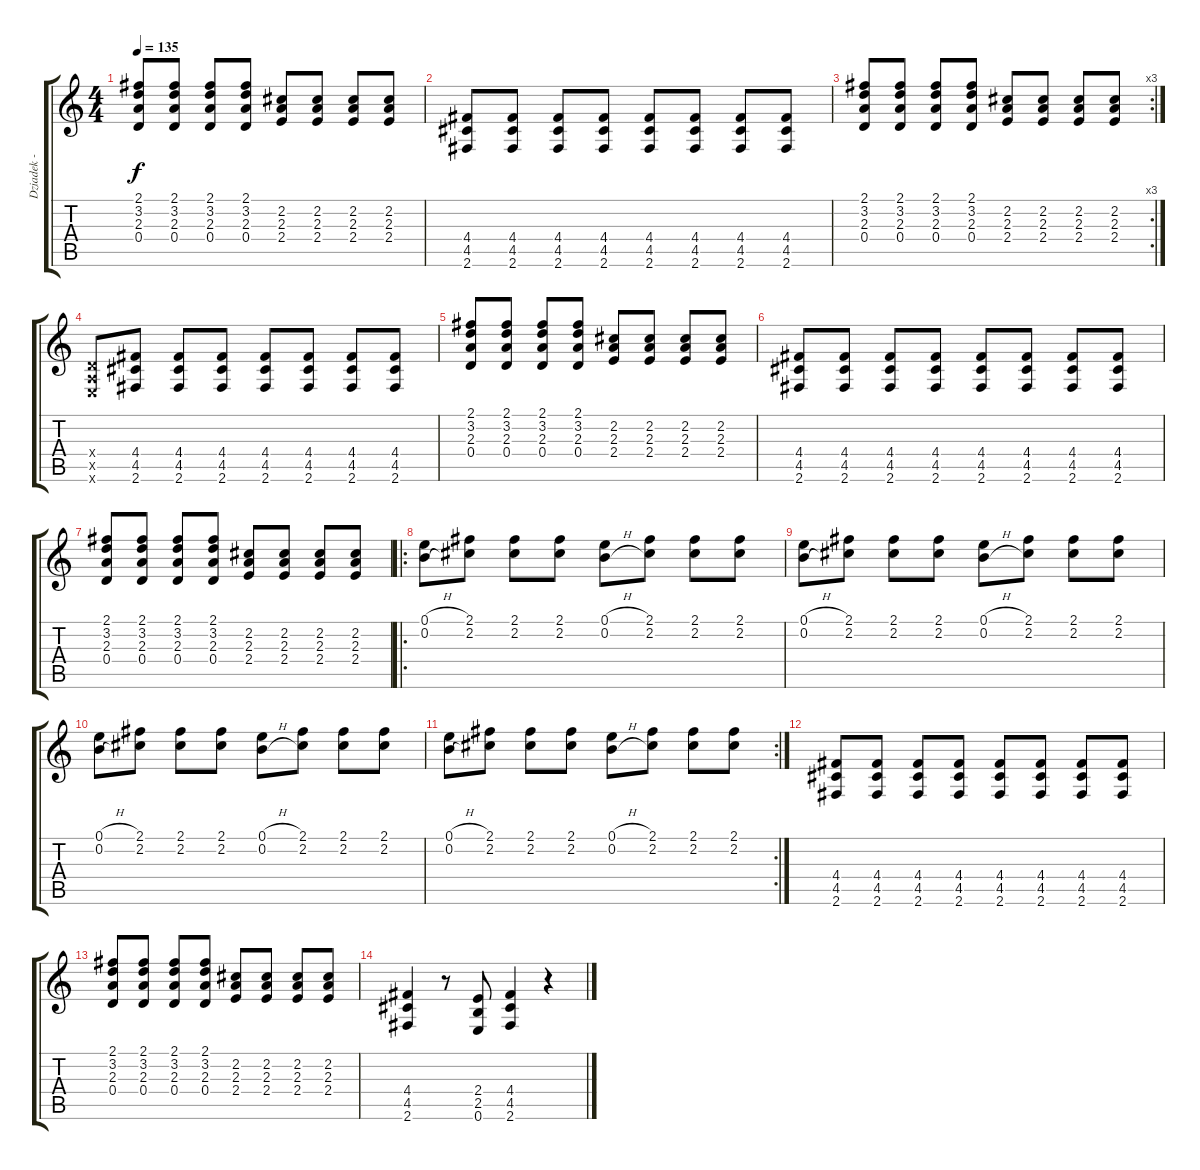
\track ("Dziadek - gitara 2" "Dziadek - ") {instrument distortionguitar}
\staff {score tabs}
\tuning (E4 B3 G3 D3 A2 E2) {hide}
\ts (4 4)
\tempo 135
\clef g2
\ks c
(2.1 3.2 2.3 0.4).8{dy f} (2.1 3.2 2.3 0.4).8 (2.1 3.2 2.3 0.4).8 (2.1 3.2 2.3 0.4).8 (2.2 2.3 2.4).8 (2.2 2.3 2.4).8 (2.2 2.3 2.4).8 (2.2 2.3 2.4).8 |
(4.4 4.5 2.6).8 (4.4 4.5 2.6).8 (4.4 4.5 2.6).8 (4.4 4.5 2.6).8 (4.4 4.5 2.6).8 (4.4 4.5 2.6).8 (4.4 4.5 2.6).8 (4.4 4.5 2.6).8 |
\rc 3
(2.1 3.2 2.3 0.4).8 (2.1 3.2 2.3 0.4).8 (2.1 3.2 2.3 0.4).8 (2.1 3.2 2.3 0.4).8 (2.2 2.3 2.4).8 (2.2 2.3 2.4).8 (2.2 2.3 2.4).8 (2.2 2.3 2.4).8 |
(0.4{x} 0.5{x} 0.6{x}).8 (4.4 4.5 2.6).8 (4.4 4.5 2.6).8 (4.4 4.5 2.6).8 (4.4 4.5 2.6).8 (4.4 4.5 2.6).8 (4.4 4.5 2.6).8 (4.4 4.5 2.6).8 |
(2.1 3.2 2.3 0.4).8 (2.1 3.2 2.3 0.4).8 (2.1 3.2 2.3 0.4).8 (2.1 3.2 2.3 0.4).8 (2.2 2.3 2.4).8 (2.2 2.3 2.4).8 (2.2 2.3 2.4).8 (2.2 2.3 2.4).8 |
(4.4 4.5 2.6).8 (4.4 4.5 2.6).8 (4.4 4.5 2.6).8 (4.4 4.5 2.6).8 (4.4 4.5 2.6).8 (4.4 4.5 2.6).8 (4.4 4.5 2.6).8 (4.4 4.5 2.6).8 |
(2.1 3.2 2.3 0.4).8 (2.1 3.2 2.3 0.4).8 (2.1 3.2 2.3 0.4).8 (2.1 3.2 2.3 0.4).8 (2.2 2.3 2.4).8 (2.2 2.3 2.4).8 (2.2 2.3 2.4).8 (2.2 2.3 2.4).8 |
\ro
(0.1{h} 0.2{h}).8 (2.1 2.2).8 (2.1 2.2).8 (2.1 2.2).8 (0.1{h} 0.2{h}).8 (2.1 2.2).8 (2.1 2.2).8 (2.1 2.2).8 |
(0.1{h} 0.2{h}).8 (2.1 2.2).8 (2.1 2.2).8 (2.1 2.2).8 (0.1{h} 0.2{h}).8 (2.1 2.2).8 (2.1 2.2).8 (2.1 2.2).8 |
(0.1{h} 0.2{h}).8 (2.1 2.2).8 (2.1 2.2).8 (2.1 2.2).8 (0.1{h} 0.2{h}).8 (2.1 2.2).8 (2.1 2.2).8 (2.1 2.2).8 |
\rc 2
(0.1{h} 0.2{h}).8 (2.1 2.2).8 (2.1 2.2).8 (2.1 2.2).8 (0.1{h} 0.2{h}).8 (2.1 2.2).8 (2.1 2.2).8 (2.1 2.2).8 |
(4.4 4.5 2.6).8 (4.4 4.5 2.6).8 (4.4 4.5 2.6).8 (4.4 4.5 2.6).8 (4.4 4.5 2.6).8 (4.4 4.5 2.6).8 (4.4 4.5 2.6).8 (4.4 4.5 2.6).8 |
(2.1 3.2 2.3 0.4).8 (2.1 3.2 2.3 0.4).8 (2.1 3.2 2.3 0.4).8 (2.1 3.2 2.3 0.4).8 (2.2 2.3 2.4).8 (2.2 2.3 2.4).8 (2.2 2.3 2.4).8 (2.2 2.3 2.4).8 |
(4.4 4.5 2.6).4 r.8 (2.4 2.5 0.6).8 (4.4 4.5 2.6).4 r.4
